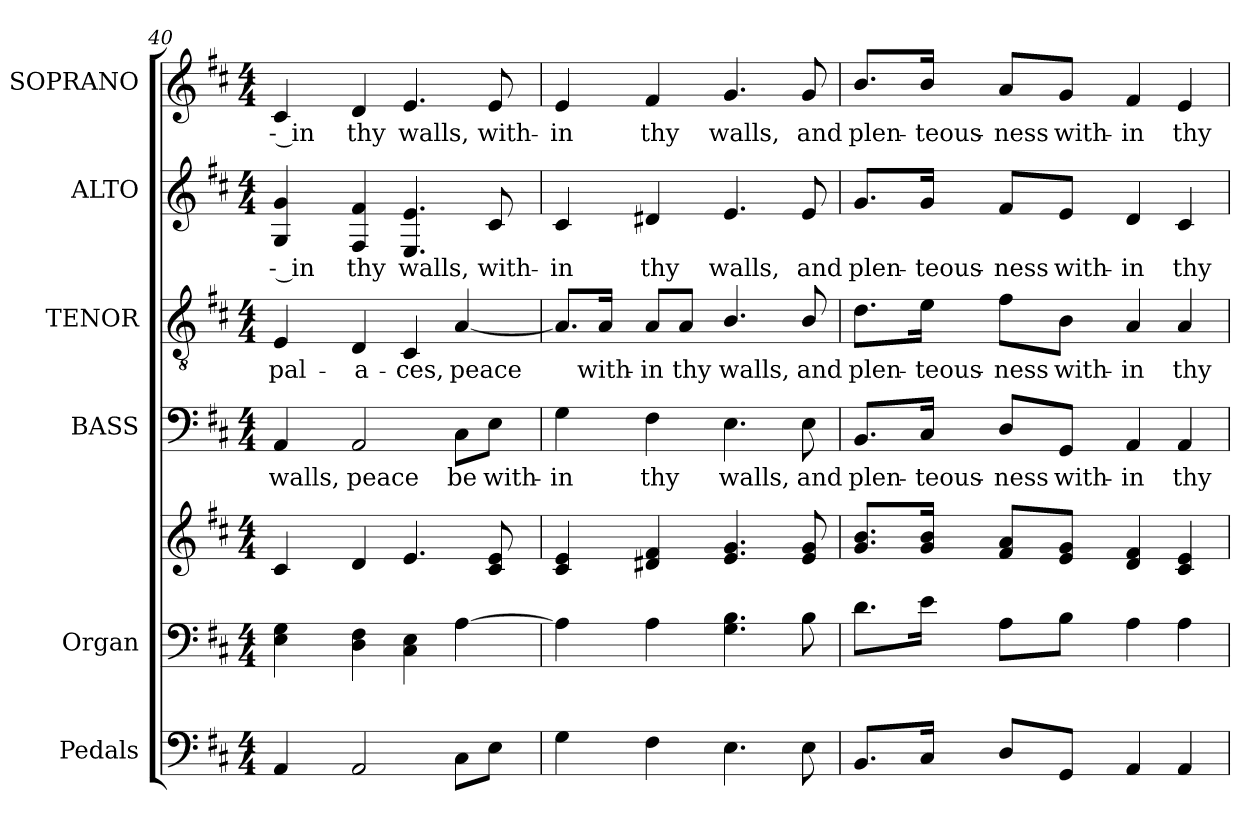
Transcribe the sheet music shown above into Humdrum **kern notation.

**kern	**kern	**kern	**kern	**text	**kern	**text	**kern	**text	**kern	**text
*part6	*part5	*part5	*part4	*part4	*part3	*part3	*part2	*part2	*part1	*part1
*staff7	*staff6	*staff5	*staff4	*staff4	*staff3	*staff3	*staff2	*staff2	*staff1	*staff1
*I"Pedals	*I"Organ	*	*I"BASS	*	*I"TENOR	*	*I"ALTO	*	*I"SOPRANO	*
*I'Ped.	*I'Org.	*	*I'B.	*	*I'T.	*	*I'A.	*	*I'S.	*
!!LO:PB:g=z
*clefF4	*clefF4	*clefG2	*clefF4	*	*clefGv2	*	*clefG2	*	*clefG2	*
*	*	*	*	*	*ITrd7c12	*	*	*	*	*
*k[f#c#]	*k[f#c#]	*k[f#c#]	*k[f#c#]	*	*k[f#c#]	*	*k[f#c#]	*	*k[f#c#]	*
*D:	*D:	*D:	*D:	*	*D:	*	*D:	*	*D:	*
*M4/4	*M4/4	*M4/4	*M4/4	*	*M4/4	*	*M4/4	*	*M4/4	*
=40	=40	=40	=40	=40	=40	=40	=40	=40	=40	=40
!	!	!	!	!LO:LY:b:color=#000000	!	!	!	!	!	!
!	!	!	!	!	!	!LO:LY:b:color=#000000	!	!	!	!
!	!	!	!	!	!	!	!	!LO:LY:b:color=#000000	!	!
!	!	!	!	!	!	!	!	!	!	!LO:LY:b:color=#000000
4AAi/	4Ei\ 4Gi	4c#i/	4AAi/	walls,	4EEi/	pal-	4Gi/ 4gi	-- in	4c#i/	-- in
!	!	!	!	!LO:LY:b:color=#000000	!	!	!	!	!	!
!	!	!	!	!	!	!LO:LY:b:color=#000000	!	!	!	!
!	!	!	!	!	!	!	!	!LO:LY:b:color=#000000	!	!
!	!	!	!	!	!	!	!	!	!	!LO:LY:b:color=#000000
2AAi/	4Di\ 4F#i	4di/	2AAi/	peace	4DDi/	-a-	4F#i/ 4f#i	thy	4di/	thy
!	!	!	!	!	!	!LO:LY:b:color=#000000	!	!	!	!
!	!	!	!	!	!	!	!	!LO:LY:b:color=#000000	!	!
!	!	!	!	!	!	!	!	!	!	!LO:LY:b:color=#000000
.	4C#i\ 4Ei	4.ei/	.	.	4CC#i/	-ces,	4.Ei/ 4.ei	walls,	4.ei/	walls,
!	!	!	!	!LO:LY:b:color=#000000	!	!	!	!	!	!
!	!	!	!	!	!	!LO:LY:b:color=#000000	!	!	!	!
8C#i\L	[4Ai\	.	8C#i\L	be	[4AAi/	peace	.	.	.	.
!	!	!	!	!LO:LY:b:color=#000000	!	!	!	!	!	!
!	!	!	!	!	!	!	!	!LO:LY:b:color=#000000	!	!
!	!	!	!	!	!	!	!	!	!	!LO:LY:b:color=#000000
8Ei\J	.	8c#i/ 8ei	8Ei\J	with-	.	.	8c#i/	with-	8ei/	with-
=41	=41	=41	=41	=41	=41	=41	=41	=41	=41	=41
!	!	!	!	!LO:LY:b:color=#000000	!	!	!	!	!	!
!	!	!	!	!	!	!	!	!LO:LY:b:color=#000000	!	!
!	!	!	!	!	!	!	!	!	!	!LO:LY:b:color=#000000
4Gi\	4Ai\]	4c#i/ 4ei	4Gi\	-in	8.AAi/L]	.	4c#i/	-in	4ei/	-in
!	!	!	!	!	!	!LO:LY:b:color=#000000	!	!	!	!
.	.	.	.	.	16AAi/Jk	with-	.	.	.	.
!	!	!	!	!LO:LY:b:color=#000000	!	!	!	!	!	!
!	!	!	!	!	!	!LO:LY:b:color=#000000	!	!	!	!
!	!	!	!	!	!	!	!	!LO:LY:b:color=#000000	!	!
!	!	!	!	!	!	!	!	!	!	!LO:LY:b:color=#000000
4F#i\	4Ai\	4d#Xi/ 4f#i	4F#i\	thy	8AAi/L	-in	4d#Xi/	thy	4f#i/	thy
!	!	!	!	!	!	!LO:LY:b:color=#000000	!	!	!	!
.	.	.	.	.	8AAi/J	thy	.	.	.	.
!	!	!	!	!LO:LY:b:color=#000000	!	!	!	!	!	!
!	!	!	!	!	!	!LO:LY:b:color=#000000	!	!	!	!
!	!	!	!	!	!	!	!	!LO:LY:b:color=#000000	!	!
!	!	!	!	!	!	!	!	!	!	!LO:LY:b:color=#000000
4.Ei\	4.Gi\ 4.Bi	4.ei/ 4.gi	4.Ei\	walls,	4.BBi/	walls,	4.ei/	walls,	4.gi/	walls,
!	!	!	!	!LO:LY:b:color=#000000	!	!	!	!	!	!
!	!	!	!	!	!	!LO:LY:b:color=#000000	!	!	!	!
!	!	!	!	!	!	!	!	!LO:LY:b:color=#000000	!	!
!	!	!	!	!	!	!	!	!	!	!LO:LY:b:color=#000000
8Ei\	8Bi\	8ei/ 8gi	8Ei\	and	8BBi/	and	8ei/	and	8gi/	and
!!LO:LB:g=z
=42	=42	=42	=42	=42	=42	=42	=42	=42	=42	=42
!	!	!	!	!LO:LY:b:color=#000000	!	!	!	!	!	!
!	!	!	!	!	!	!LO:LY:b:color=#000000	!	!	!	!
!	!	!	!	!	!	!	!	!LO:LY:b:color=#000000	!	!
!	!	!	!	!	!	!	!	!	!	!LO:LY:b:color=#000000
8.BBi/L	8.di\L	8.gi/ 8.biL	8.BBi/L	plen-	8.Di\L	plen-	8.gi/L	plen-	8.bi/L	plen-
!	!	!	!	!LO:LY:b:color=#000000	!	!	!	!	!	!
!	!	!	!	!	!	!LO:LY:b:color=#000000	!	!	!	!
!	!	!	!	!	!	!	!	!LO:LY:b:color=#000000	!	!
!	!	!	!	!	!	!	!	!	!	!LO:LY:b:color=#000000
16C#i/Jk	16ei\Jk	16gi/ 16biJk	16C#i/Jk	-teous-	16Ei\Jk	-teous-	16gi/Jk	-teous-	16bi/Jk	-teous-
!	!	!	!	!LO:LY:b:color=#000000	!	!	!	!	!	!
!	!	!	!	!	!	!LO:LY:b:color=#000000	!	!	!	!
!	!	!	!	!	!	!	!	!LO:LY:b:color=#000000	!	!
!	!	!	!	!	!	!	!	!	!	!LO:LY:b:color=#000000
8Di/L	8Ai\L	8f#i/ 8aiL	8Di/L	-ness	8F#i\L	-ness	8f#i/L	-ness	8ai/L	-ness
!	!	!	!	!LO:LY:b:color=#000000	!	!	!	!	!	!
!	!	!	!	!	!	!LO:LY:b:color=#000000	!	!	!	!
!	!	!	!	!	!	!	!	!LO:LY:b:color=#000000	!	!
!	!	!	!	!	!	!	!	!	!	!LO:LY:b:color=#000000
8GGi/J	8Bi\J	8ei/ 8giJ	8GGi/J	with-	8BBi\J	with-	8ei/J	with-	8gi/J	with-
!	!	!	!	!LO:LY:b:color=#000000	!	!	!	!	!	!
!	!	!	!	!	!	!LO:LY:b:color=#000000	!	!	!	!
!	!	!	!	!	!	!	!	!LO:LY:b:color=#000000	!	!
!	!	!	!	!	!	!	!	!	!	!LO:LY:b:color=#000000
4AAi/	4Ai\	4di/ 4f#i	4AAi/	-in	4AAi/	-in	4di/	-in	4f#i/	-in
!	!	!	!	!LO:LY:b:color=#000000	!	!	!	!	!	!
!	!	!	!	!	!	!LO:LY:b:color=#000000	!	!	!	!
!	!	!	!	!	!	!	!	!LO:LY:b:color=#000000	!	!
!	!	!	!	!	!	!	!	!	!	!LO:LY:b:color=#000000
4AAi/	4Ai\	4c#i/ 4ei	4AAi/	thy	4AAi/	thy	4c#i/	thy	4ei/	thy
=	=	=	=	=	=	=	=	=	=	=
*-	*-	*-	*-	*-	*-	*-	*-	*-	*-	*-
